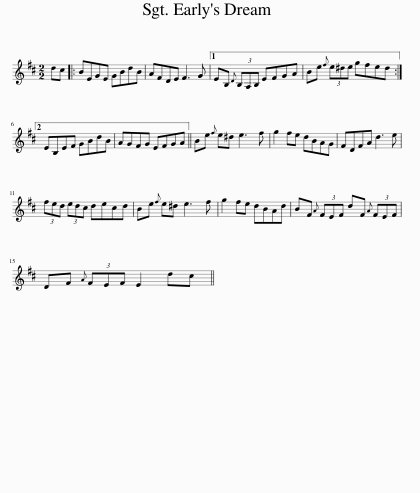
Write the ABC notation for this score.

X:1
L:1/8
M:2/2
I:linebreak $
K:D
V:1 treble
V:1
 dc |: BEGE GBdB | AFDE F3 G |1 EB,{D} (3B,A,B, EFGA | Be{f} (3e^de gfed :|2$ %5
 EB,EF GBdB | AGFG EFGA || Be{f} e^d e3 f | g2 fe dBAG | FDFA d3 e |$ %10
 (3fed (3edc decd | Be{f} e^d e3 f | g2 fe dBAd | BF{A} (3FEF dF{A} (3FEF |$ DF{A} (3FEF E2 dc || %15
